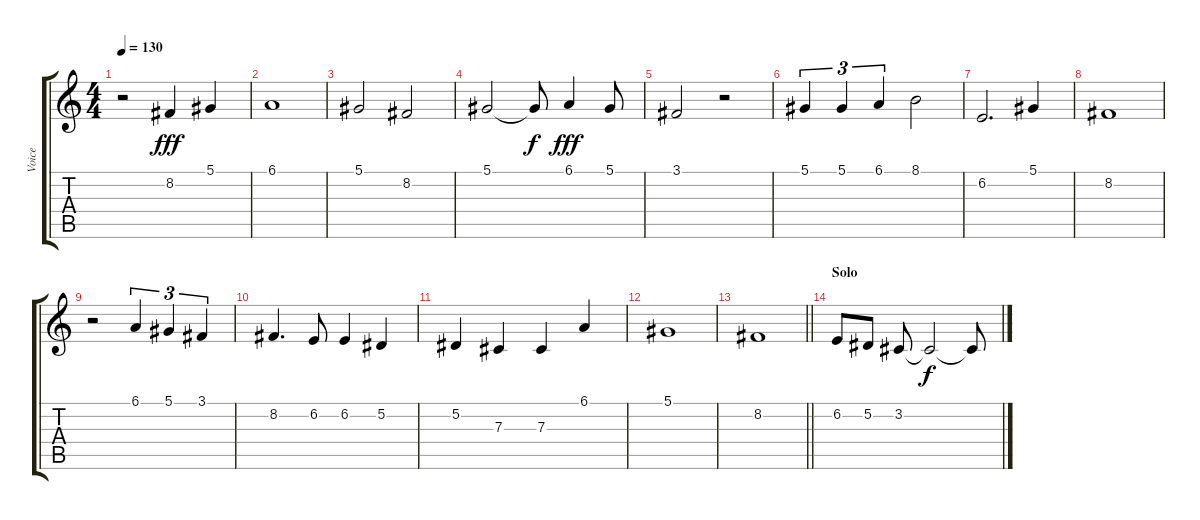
\track ("Voice" "Voice") {instrument lead6voice}
\staff {score tabs}
\tuning (Eb4 Bb3 Gb3 Db3 Ab2 Eb2) {hide}
\ts (4 4)
\tempo 130
\clef g2
\ks c
r.2{dy fff} 8.2.4 5.1.4 |
6.1.1 |
5.1.2 8.2.2 |
5.1.2 5.1{t}.8{dy f} 6.1.4{dy fff} 5.1.8 |
3.1.2 r.2 |
5.1.4{tu (3 2)} 5.1.4{tu (3 2)} 6.1.4{tu (3 2)} 8.1.2 |
6.2.2{d} 5.1.4 |
8.2.1 |
r.2 6.1.4{tu (3 2)} 5.1.4{tu (3 2)} 3.1.4{tu (3 2)} |
8.2.4{d} 6.2.8 6.2.4 5.2.4 |
5.2.4 7.3.4 7.3.4 6.1.4 |
5.1.1 |
\barLineRight lightlight
8.2.1 |
\section ("" "Solo")
6.2.8 5.2.8 3.2.8 3.2{t}.2{dy f} 3.2{t}.8
